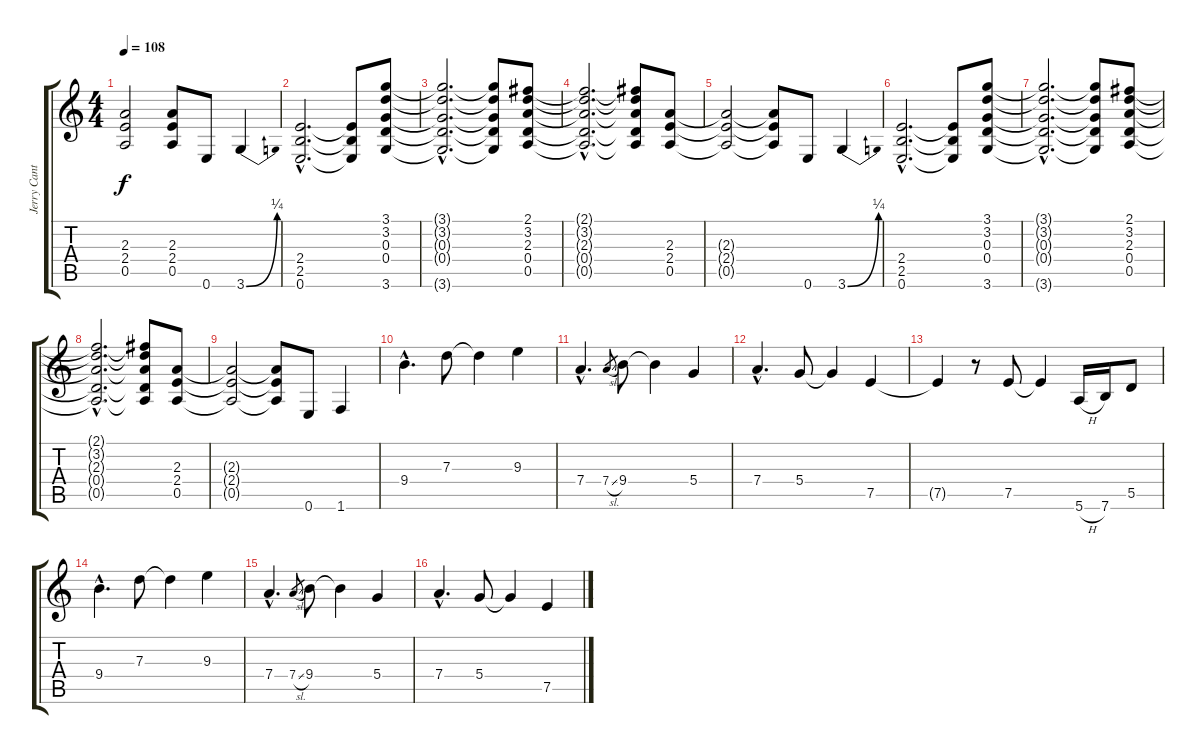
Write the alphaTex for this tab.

\track ("Jerry Cantrell- Guitar 1" "Jerry Cant") {instrument overdrivenguitar}
\staff {score tabs}
\tuning (E4 B3 G3 D3 A2 E2) {hide}
\ts (4 4)
\tempo 108
\clef g2
\ks c
(2.3{t} 2.4{t} 0.5{t}).2{dy f} (2.3 2.4 0.5).8 0.6.8 3.6{be (bend 0 0 60 1)}.4 |
(2.4{hac} 2.5{hac} 0.6{hac}).2{d} (2.4{t} 2.5{t} 0.6{t}).8 (3.1 3.2 0.3 0.4 3.6).8 |
(3.1{hac t} 3.2{hac t} 0.3{hac t} 0.4{hac t} 3.6{hac t}).2{d} (3.1{t} 3.2{t} 0.3{t} 0.4{t} 3.6{t}).8 (2.1 3.2 2.3 0.4 0.5).8 |
(2.1{hac t} 3.2{hac t} 2.3{hac t} 0.4{hac t} 0.5{hac t}).2{d} (2.1{t} 3.2{t} 2.3{t} 0.4{t} 0.5{t}).8 (2.3 2.4 0.5).8 |
(2.3{t} 2.4{t} 0.5{t}).2 (2.3{t} 2.4{t} 0.5{t}).8 0.6.8 3.6{be (bend 0 0 60 1)}.4 |
(2.4{hac} 2.5{hac} 0.6{hac}).2{d} (2.4{t} 2.5{t} 0.6{t}).8 (3.1 3.2 0.3 0.4 3.6).8 |
(3.1{hac t} 3.2{hac t} 0.3{hac t} 0.4{hac t} 3.6{hac t}).2{d} (3.1{t} 3.2{t} 0.3{t} 0.4{t} 3.6{t}).8 (2.1 3.2 2.3 0.4 0.5).8 |
(2.1{hac t} 3.2{hac t} 2.3{hac t} 0.4{hac t} 0.5{hac t}).2{d} (2.1{t} 3.2{t} 2.3{t} 0.4{t} 0.5{t}).8 (2.3 2.4 0.5).8 |
(2.3{t} 2.4{t} 0.5{t}).2 (2.3{t} 2.4{t} 0.5{t}).8 0.6.8 1.6.4 |
9.4{hac}.4{d} 7.3.8 7.3{t}.4 9.3.4 |
7.4{hac}.4{d} 7.4{sl}.8{gr} 9.4.8 9.4{t}.4 5.4.4 |
7.4{hac}.4{d} 5.4.8 5.4{t}.4 7.5.4 |
7.5{t}.4 r.8 7.5.8 7.5{t}.4 5.6{h}.16 7.6.16 5.5.8 |
9.4{hac}.4{d} 7.3.8 7.3{t}.4 9.3.4 |
7.4{hac}.4{d} 7.4{sl}.8{gr} 9.4.8 9.4{t}.4 5.4.4 |
7.4{hac}.4{d} 5.4.8 5.4{t}.4 7.5.4
